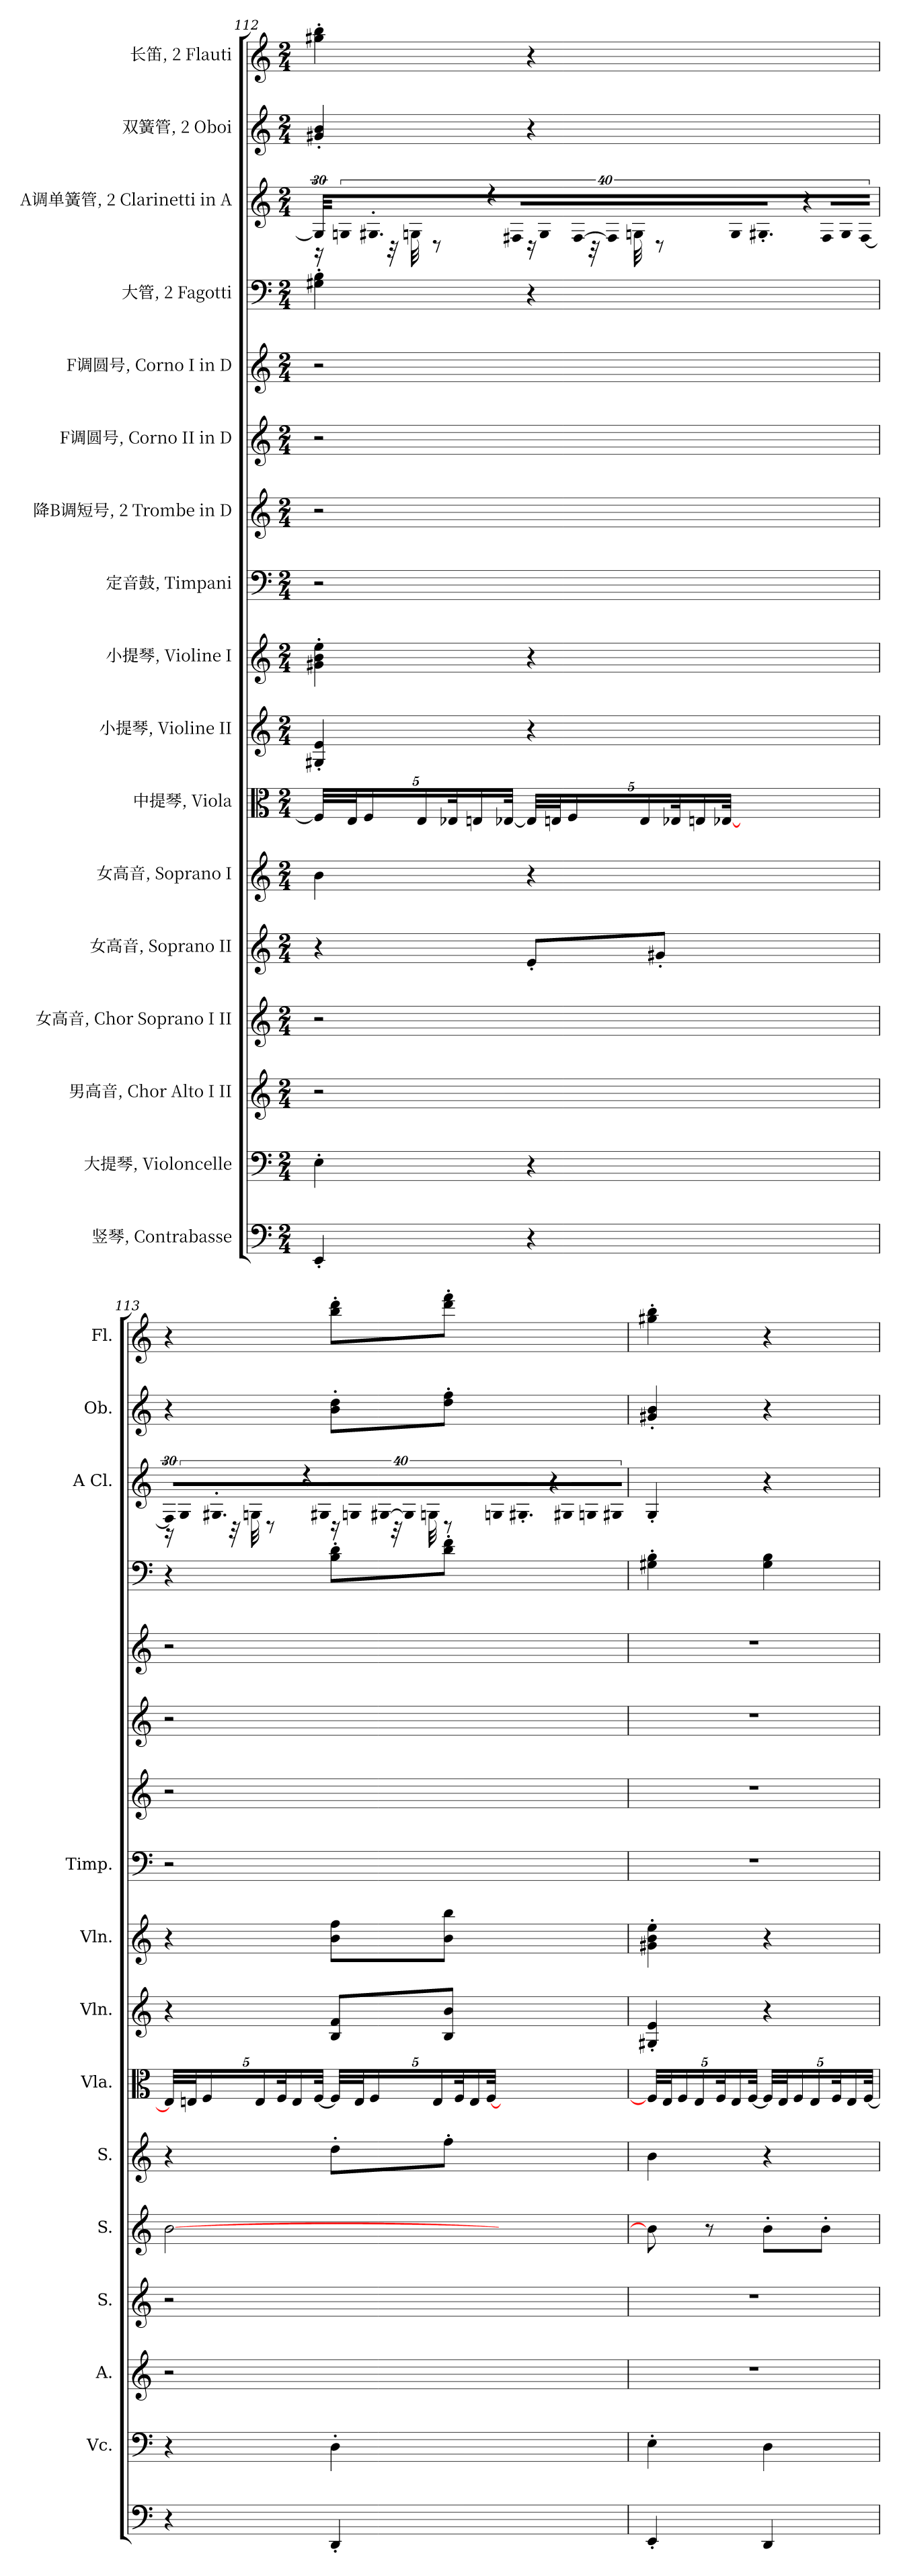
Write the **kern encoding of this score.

**kern	**kern	**kern	**kern	**kern	**kern	**kern	**kern	**kern	**kern	**kern	**kern	**kern	**kern	**kern	**kern	**kern
*part17	*part16	*part15	*part14	*part13	*part12	*part11	*part10	*part9	*part8	*part7	*part6	*part5	*part4	*part3	*part2	*part1
*staff17	*staff16	*staff15	*staff14	*staff13	*staff12	*staff11	*staff10	*staff9	*staff8	*staff7	*staff6	*staff5	*staff4	*staff3	*staff2	*staff1
*I"竖琴, Contrabasse	*I"大提琴, Violoncelle	*I"男高音, Chor Alto I II	*I"女高音, Chor Soprano I II	*I"女高音, Soprano II	*I"女高音, Soprano I	*I"中提琴, Viola	*I"小提琴, Violine II	*I"小提琴, Violine I	*I"定音鼓, Timpani	*I"降B调短号, 2 Trombe in D	*I"F调圆号, Corno II in D	*I"F调圆号, Corno I in D	*I"大管, 2 Fagotti	*I"A调单簧管, 2 Clarinetti in A	*I"双簧管, 2 Oboi	*I"长笛, 2 Flauti
*	*I'Vc.	*I'A.	*I'S.	*I'S.	*I'S.	*I'Vla.	*I'Vln.	*I'Vln.	*I'Timp.	*	*	*	*	*I'A Cl.	*I'Ob.	*I'Fl.
!!LO:PB:g=z
*clefF4	*clefF4	*clefG2	*clefG2	*clefG2	*clefG2	*clefC3	*clefG2	*clefG2	*clefF4	*clefG2	*clefG2	*clefG2	*clefF4	*clefG2	*clefG2	*clefG2
*	*	*	*	*	*	*	*	*	*	*ITrd1c2	*ITrd4c7	*ITrd4c7	*	*ITrd2c3	*	*
*k[]	*k[]	*k[]	*k[]	*k[]	*k[]	*k[]	*k[]	*k[]	*k[]	*k[b-e-]	*k[b-]	*k[b-]	*k[]	*k[f#c#g#]	*k[]	*k[]
*M2/4	*M2/4	*M2/4	*M2/4	*M2/4	*M2/4	*M2/4	*M2/4	*M2/4	*M2/4	*M2/4	*M2/4	*M2/4	*M2/4	*M2/4	*M2/4	*M2/4
*MM85	*MM85	*MM85	*MM85	*MM85	*MM85	*MM85	*MM85	*MM85	*MM85	*MM85	*MM85	*MM85	*MM85	*MM85	*MM85	*MM85
*	*	*	*	*	*	*Xbrackettup	*	*	*	*	*	*	*	*	*	*
=112	=112	=112	=112	=112	=112	=112	=112	=112	=112	=112	=112	=112	=112	=112	=112	=112
!	!	!	!	!	!	!	!	!	!	!	!	!	!	!LO:N:vis=256%9	!	!
*	*	*	*	*	*	*	*	*	*	*	*	*	*	*^	*	*
4EE'/	4E'\	2r	2r	4r	4b\	40F/LLL]	4G#X/' 4e/'	4g#X\' 4b\' 4ee\'	2r	2r	2r	2r	4G#X\' 4B\'	960%17E#/KLLL]	16r	4g#X/' 4b/'	4gg#X\' 4bb\'
!	!	!	!	!	!	!	!	!	!	!	!	!	!	!LO:N:vis=32	!	!	!
.	.	.	.	.	.	.	.	.	.	.	.	.	.	640%23En/	.	.	.
.	.	.	.	.	.	40E/J	.	.	.	.	.	.	.	.	.	.	.
.	.	.	.	.	.	20F/	.	.	.	.	.	.	.	.	.	.	.
!	!	!	!	!	!	!	!	!	!	!	!	!	!	!LO:N:vis=32.	!	!	!
.	.	.	.	.	.	.	.	.	.	.	.	.	.	1920%103E#X'/JJJ	.	.	.
.	.	.	.	.	.	.	.	.	.	.	.	.	.	.	32r	.	.
.	.	.	.	.	.	.	.	.	.	.	.	.	.	.	32En\	.	.
.	.	.	.	.	.	20E/	.	.	.	.	.	.	.	.	.	.	.
!	!	!	!	!	!	!	!	!	!	!	!	!	!	!LO:N:vis=32	!	!	!
.	.	.	.	.	.	.	.	.	.	.	.	.	.	640%23r	.	.	.
.	.	.	.	.	.	.	.	.	.	.	.	.	.	.	8r	.	.
!	!	!	!	!	!	!	!	!	!	!	!	!	!	!LO:N:vis=32	!	!	!
.	.	.	.	.	.	.	.	.	.	.	.	.	.	640%23D#X/LLL	.	.	.
.	.	.	.	.	.	40E-X/K	.	.	.	.	.	.	.	.	.	.	.
.	.	.	.	.	.	20En/	.	.	.	.	.	.	.	.	.	.	.
!	!	!	!	!	!	!	!	!	!	!	!	!	!	!LO:N:vis=32	!	!	!
.	.	.	.	.	.	.	.	.	.	.	.	.	.	640%23E/	.	.	.
!	!	!	!	!	!	!	!	!	!	!	!	!	!	!LO:N:vis=32	!	!	!
.	.	.	.	.	.	.	.	.	.	.	.	.	.	[640%23D#/	.	.	.
.	.	.	.	.	.	[40E-X/JJk	.	.	.	.	.	.	.	.	.	.	.
*	*	*	*	*	*	*	*	*	*	*	*	*	*	*	*	*	*MM90
4r	4r	.	.	8e'/L	4r	40E-/LLL]	4r	4r	.	.	.	.	4r	.	16r	4r	4r
!	!	!	!	!	!	!	!	!	!	!	!	!	!	!LO:N:vis=256%9	!	!	!
.	.	.	.	.	.	.	.	.	.	.	.	.	.	960%17D#/K]	.	.	.
!	!	!	!	!	!	!	!	!	!	!	!	!	!	!LO:N:vis=32	!	!	!
.	.	.	.	.	.	.	.	.	.	.	.	.	.	640%23E/	.	.	.
.	.	.	.	.	.	40En/J	.	.	.	.	.	.	.	.	.	.	.
.	.	.	.	.	.	20F/	.	.	.	.	.	.	.	.	.	.	.
!	!	!	!	!	!	!	!	!	!	!	!	!	!	!LO:N:vis=32.	!	!	!
.	.	.	.	.	.	.	.	.	.	.	.	.	.	1920%103E#X'/JJJ	.	.	.
.	.	.	.	.	.	.	.	.	.	.	.	.	.	.	32r	.	.
.	.	.	.	.	.	.	.	.	.	.	.	.	.	.	32En\	.	.
.	.	.	.	.	.	20E/	.	.	.	.	.	.	.	.	.	.	.
!	!	!	!	!	!	!	!	!	!	!	!	!	!	!LO:N:vis=32	!	!	!
.	.	.	.	.	.	.	.	.	.	.	.	.	.	640%23r	.	.	.
.	.	.	.	8g#X'/J	.	.	.	.	.	.	.	.	.	.	8r	.	.
!	!	!	!	!	!	!	!	!	!	!	!	!	!	!LO:N:vis=32	!	!	!
.	.	.	.	.	.	.	.	.	.	.	.	.	.	640%23D#/LLL	.	.	.
.	.	.	.	.	.	40E-X/K	.	.	.	.	.	.	.	.	.	.	.
.	.	.	.	.	.	20En/	.	.	.	.	.	.	.	.	.	.	.
!	!	!	!	!	!	!	!	!	!	!	!	!	!	!LO:N:vis=32	!	!	!
.	.	.	.	.	.	.	.	.	.	.	.	.	.	640%23E/	.	.	.
!	!	!	!	!	!	!	!	!	!	!	!	!	!	!LO:N:vis=32	!	!	!
.	.	.	.	.	.	.	.	.	.	.	.	.	.	[640%23D#/JJJ	.	.	.
.	.	.	.	.	.	[40E-X/JJk	.	.	.	.	.	.	.	.	.	.	.
480ryy	480ryy	480ryy	480ryy	480ryy	480ryy	480ryy	480ryy	480ryy	480ryy	480ryy	480ryy	480ryy	480ryy	.	480ryy	480ryy	480ryy
!!LO:PB:g=z
=113	=113	=113	=113	=113	=113	=113	=113	=113	=113	=113	=113	=113	=113	=113	=113	=113	=113
*	*	*	*	*	*	*	*	*	*	*	*	*	*	*	*	*	*MM85
!	!	!	!	!	!	!	!	!	!	!	!	!	!	!LO:N:vis=256%9	!	!	!
4r	4r	2r	2r	[2b\	4r	40E-/LLL]	4r	4r	2r	2r	2r	2r	4r	960%17D#/KLLL]	16r	4r	4r
!	!	!	!	!	!	!	!	!	!	!	!	!	!	!LO:N:vis=32	!	!	!
.	.	.	.	.	.	.	.	.	.	.	.	.	.	640%23E/	.	.	.
.	.	.	.	.	.	40En/J	.	.	.	.	.	.	.	.	.	.	.
.	.	.	.	.	.	20F/	.	.	.	.	.	.	.	.	.	.	.
!	!	!	!	!	!	!	!	!	!	!	!	!	!	!LO:N:vis=32.	!	!	!
.	.	.	.	.	.	.	.	.	.	.	.	.	.	1920%103E#X'/JJJ	.	.	.
.	.	.	.	.	.	.	.	.	.	.	.	.	.	.	32r	.	.
.	.	.	.	.	.	.	.	.	.	.	.	.	.	.	32En\	.	.
.	.	.	.	.	.	20E/	.	.	.	.	.	.	.	.	.	.	.
!	!	!	!	!	!	!	!	!	!	!	!	!	!	!LO:N:vis=32	!	!	!
.	.	.	.	.	.	.	.	.	.	.	.	.	.	640%23r	.	.	.
.	.	.	.	.	.	.	.	.	.	.	.	.	.	.	8r	.	.
!	!	!	!	!	!	!	!	!	!	!	!	!	!	!LO:N:vis=32	!	!	!
.	.	.	.	.	.	.	.	.	.	.	.	.	.	640%23E#X/LLL	.	.	.
.	.	.	.	.	.	40F/K	.	.	.	.	.	.	.	.	.	.	.
.	.	.	.	.	.	20E/	.	.	.	.	.	.	.	.	.	.	.
!	!	!	!	!	!	!	!	!	!	!	!	!	!	!LO:N:vis=32	!	!	!
.	.	.	.	.	.	.	.	.	.	.	.	.	.	640%23En/	.	.	.
!	!	!	!	!	!	!	!	!	!	!	!	!	!	!LO:N:vis=32	!	!	!
.	.	.	.	.	.	.	.	.	.	.	.	.	.	[640%23E#X/	.	.	.
.	.	.	.	.	.	[40F/JJk	.	.	.	.	.	.	.	.	.	.	.
*	*	*	*	*	*	*	*	*	*	*	*	*	*	*	*	*	*MM90
4DD'/	4D'\	.	.	.	8dd'\L	40F/LLL]	8B/ 8f/L	8b\ 8ff\L	.	.	.	.	8B\' 8d\'L	.	16r	8b\' 8dd\'L	8bb\' 8ddd\'L
!	!	!	!	!	!	!	!	!	!	!	!	!	!	!LO:N:vis=256%9	!	!	!
.	.	.	.	.	.	.	.	.	.	.	.	.	.	960%17E#/K]	.	.	.
!	!	!	!	!	!	!	!	!	!	!	!	!	!	!LO:N:vis=32	!	!	!
.	.	.	.	.	.	.	.	.	.	.	.	.	.	640%23En/	.	.	.
.	.	.	.	.	.	40E/J	.	.	.	.	.	.	.	.	.	.	.
.	.	.	.	.	.	20F/	.	.	.	.	.	.	.	.	.	.	.
!	!	!	!	!	!	!	!	!	!	!	!	!	!	!LO:N:vis=32.	!	!	!
.	.	.	.	.	.	.	.	.	.	.	.	.	.	1920%103E#X'/JJJ	.	.	.
.	.	.	.	.	.	.	.	.	.	.	.	.	.	.	32r	.	.
.	.	.	.	.	.	.	.	.	.	.	.	.	.	.	32En\	.	.
.	.	.	.	.	.	20E/	.	.	.	.	.	.	.	.	.	.	.
!	!	!	!	!	!	!	!	!	!	!	!	!	!	!LO:N:vis=32	!	!	!
.	.	.	.	.	.	.	.	.	.	.	.	.	.	640%23r	.	.	.
.	.	.	.	.	8ff'\J	.	8B/ 8b/J	8b\ 8bb\J	.	.	.	.	8d\' 8f\'J	.	8r	8dd\' 8ff\'J	8ddd\' 8fff\'J
!	!	!	!	!	!	!	!	!	!	!	!	!	!	!LO:N:vis=32	!	!	!
.	.	.	.	.	.	.	.	.	.	.	.	.	.	640%23E#X/LLL	.	.	.
.	.	.	.	.	.	40F/K	.	.	.	.	.	.	.	.	.	.	.
.	.	.	.	.	.	20E/	.	.	.	.	.	.	.	.	.	.	.
!	!	!	!	!	!	!	!	!	!	!	!	!	!	!LO:N:vis=32	!	!	!
.	.	.	.	.	.	.	.	.	.	.	.	.	.	640%23En/	.	.	.
!	!	!	!	!	!	!	!	!	!	!	!	!	!	!LO:N:vis=32	!	!	!
.	.	.	.	.	.	.	.	.	.	.	.	.	.	640%23E#X/JJJ	.	.	.
.	.	.	.	.	.	[40F/JJk	.	.	.	.	.	.	.	.	.	.	.
480ryy	480ryy	480ryy	480ryy	480ryy	480ryy	480ryy	480ryy	480ryy	480ryy	480ryy	480ryy	480ryy	480ryy	.	480ryy	480ryy	480ryy
*	*	*	*	*	*	*	*	*	*	*	*	*	*	*v	*v	*	*
!!LO:PB:g=z
=114	=114	=114	=114	=114	=114	=114	=114	=114	=114	=114	=114	=114	=114	=114	=114	=114
*	*	*	*	*	*	*	*	*	*	*	*	*	*	*	*	*MM85
4EE'/	4E'\	2r	2r	8b\]	4b\	40F/LLL]	4G#X/' 4e/'	4g#X\' 4b\' 4ee\'	2r	2r	2r	2r	4G#X\' 4B\'	4E'/	4g#X/' 4b/'	4gg#X\' 4bb\'
.	.	.	.	.	.	40E/J	.	.	.	.	.	.	.	.	.	.
.	.	.	.	.	.	20F/	.	.	.	.	.	.	.	.	.	.
.	.	.	.	.	.	20E/	.	.	.	.	.	.	.	.	.	.
.	.	.	.	8r	.	.	.	.	.	.	.	.	.	.	.	.
.	.	.	.	.	.	40F/K	.	.	.	.	.	.	.	.	.	.
.	.	.	.	.	.	20E/	.	.	.	.	.	.	.	.	.	.
.	.	.	.	.	.	[40F/JJk	.	.	.	.	.	.	.	.	.	.
*	*	*	*	*	*	*	*	*	*	*	*	*	*	*	*	*MM90
4DD/	4D\	.	.	8b'\L	4r	40F/LLL]	4r	4r	.	.	.	.	4G#\ 4B\	4r	4r	4r
.	.	.	.	.	.	40E/J	.	.	.	.	.	.	.	.	.	.
.	.	.	.	.	.	20F/	.	.	.	.	.	.	.	.	.	.
.	.	.	.	.	.	20E/	.	.	.	.	.	.	.	.	.	.
.	.	.	.	8b'\J	.	.	.	.	.	.	.	.	.	.	.	.
.	.	.	.	.	.	40F/K	.	.	.	.	.	.	.	.	.	.
.	.	.	.	.	.	20E/	.	.	.	.	.	.	.	.	.	.
.	.	.	.	.	.	[40F/JJk	.	.	.	.	.	.	.	.	.	.
=	=	=	=	=	=	=	=	=	=	=	=	=	=	=	=	=
*-	*-	*-	*-	*-	*-	*-	*-	*-	*-	*-	*-	*-	*-	*-	*-	*-
